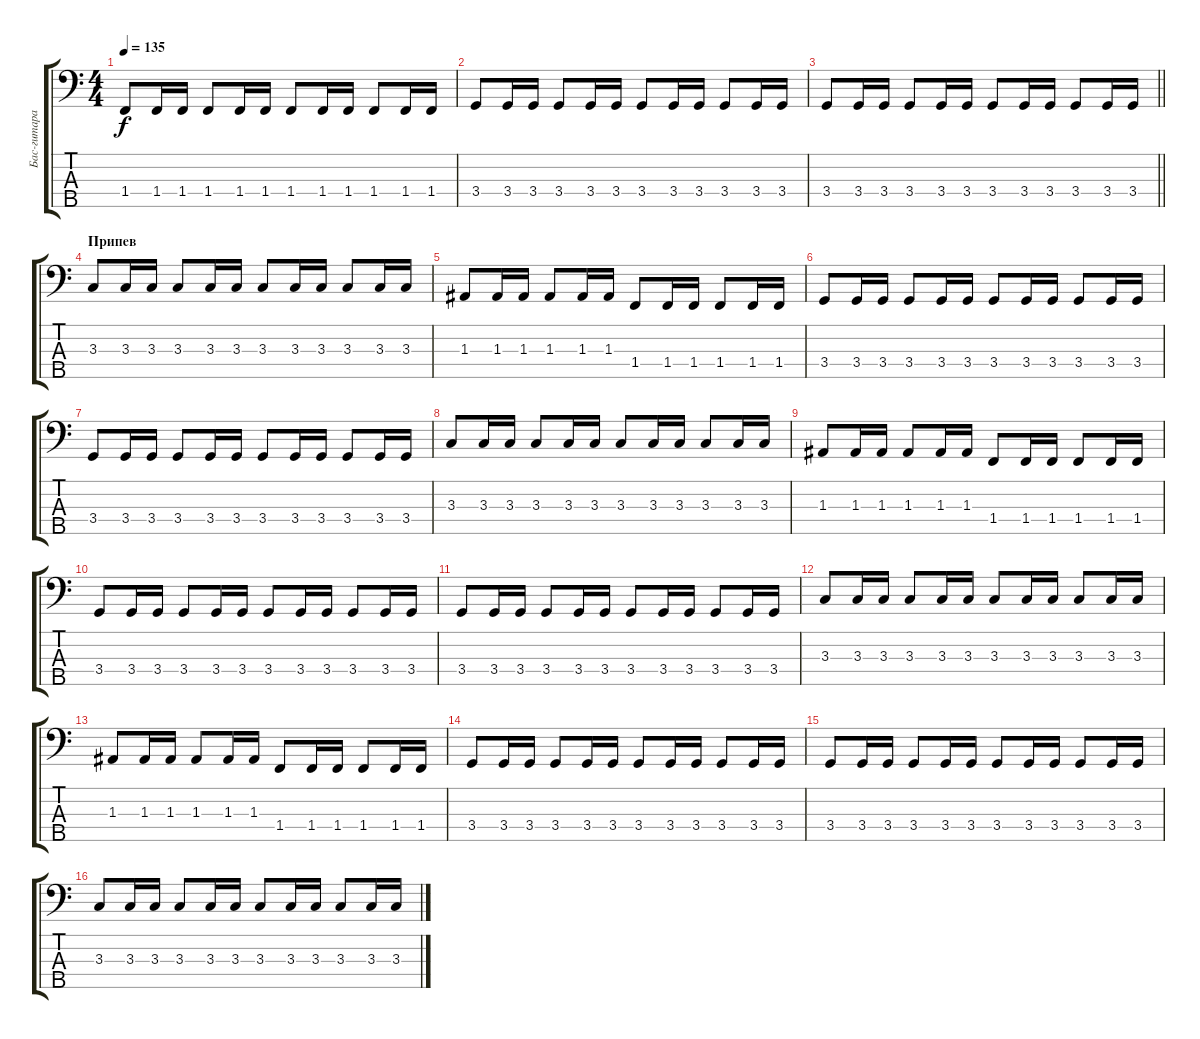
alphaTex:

\track ("Бас-гитара" "Бас-гитара") {instrument electricbassfinger}
\staff {score tabs}
\tuning (G2 D2 A1 E1 B0) {hide}
\ts (4 4)
\tempo 135
\clef f4
\ks c
1.4.8{dy f} 1.4.16 1.4.16 1.4.8 1.4.16 1.4.16 1.4.8 1.4.16 1.4.16 1.4.8 1.4.16 1.4.16 |
3.4.8 3.4.16 3.4.16 3.4.8 3.4.16 3.4.16 3.4.8 3.4.16 3.4.16 3.4.8 3.4.16 3.4.16 |
\barLineRight lightlight
3.4.8 3.4.16 3.4.16 3.4.8 3.4.16 3.4.16 3.4.8 3.4.16 3.4.16 3.4.8 3.4.16 3.4.16 |
\section ("" "Припев")
3.3.8 3.3.16 3.3.16 3.3.8 3.3.16 3.3.16 3.3.8 3.3.16 3.3.16 3.3.8 3.3.16 3.3.16 |
1.3.8 1.3.16 1.3.16 1.3.8 1.3.16 1.3.16 1.4.8 1.4.16 1.4.16 1.4.8 1.4.16 1.4.16 |
3.4.8 3.4.16 3.4.16 3.4.8 3.4.16 3.4.16 3.4.8 3.4.16 3.4.16 3.4.8 3.4.16 3.4.16 |
3.4.8 3.4.16 3.4.16 3.4.8 3.4.16 3.4.16 3.4.8 3.4.16 3.4.16 3.4.8 3.4.16 3.4.16 |
3.3.8 3.3.16 3.3.16 3.3.8 3.3.16 3.3.16 3.3.8 3.3.16 3.3.16 3.3.8 3.3.16 3.3.16 |
1.3.8 1.3.16 1.3.16 1.3.8 1.3.16 1.3.16 1.4.8 1.4.16 1.4.16 1.4.8 1.4.16 1.4.16 |
3.4.8 3.4.16 3.4.16 3.4.8 3.4.16 3.4.16 3.4.8 3.4.16 3.4.16 3.4.8 3.4.16 3.4.16 |
3.4.8 3.4.16 3.4.16 3.4.8 3.4.16 3.4.16 3.4.8 3.4.16 3.4.16 3.4.8 3.4.16 3.4.16 |
3.3.8 3.3.16 3.3.16 3.3.8 3.3.16 3.3.16 3.3.8 3.3.16 3.3.16 3.3.8 3.3.16 3.3.16 |
1.3.8 1.3.16 1.3.16 1.3.8 1.3.16 1.3.16 1.4.8 1.4.16 1.4.16 1.4.8 1.4.16 1.4.16 |
3.4.8 3.4.16 3.4.16 3.4.8 3.4.16 3.4.16 3.4.8 3.4.16 3.4.16 3.4.8 3.4.16 3.4.16 |
3.4.8 3.4.16 3.4.16 3.4.8 3.4.16 3.4.16 3.4.8 3.4.16 3.4.16 3.4.8 3.4.16 3.4.16 |
3.3.8 3.3.16 3.3.16 3.3.8 3.3.16 3.3.16 3.3.8 3.3.16 3.3.16 3.3.8 3.3.16 3.3.16
